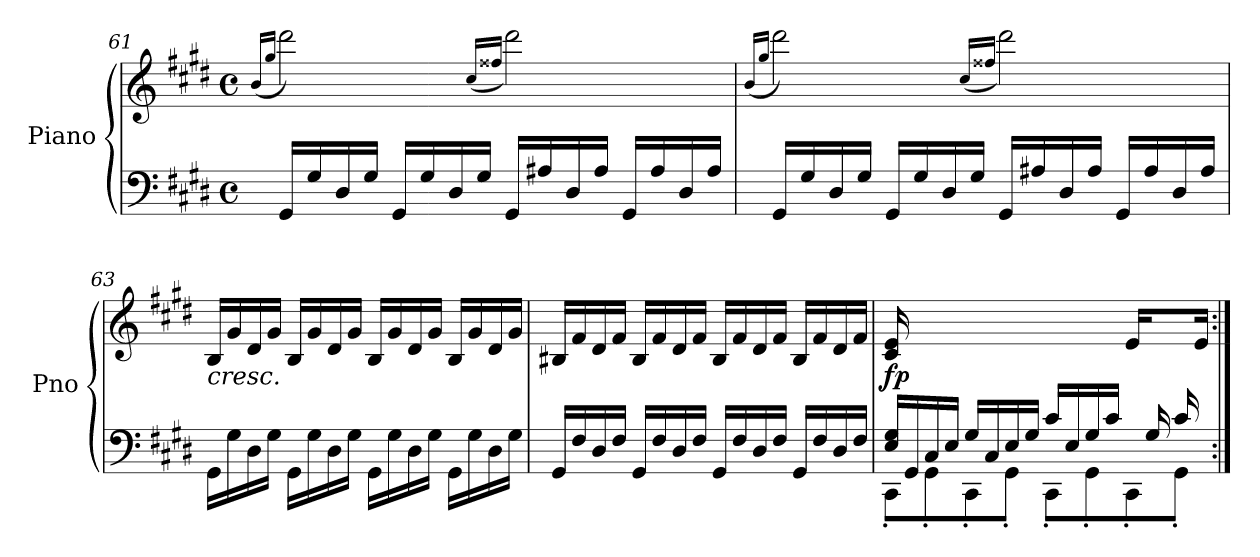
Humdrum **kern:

**kern	**kern	**dynam
*part1	*part1	*part1
*staff2	*staff1	*staff1/2
*I"Piano	*	*
*I'Pno	*	*
*clefF4	*clefG2	*
*k[f#c#g#d#]	*k[f#c#g#d#]	*
*M4/4	*M4/4	*
*met(c)	*met(c)	*
=61	=61	=61
.	(<16qb/LL	.
.	16qgg#/JJ	.
16GG#/LL	2ddd#\)	.
16G#/	.	.
16D#/	.	.
16G#/JJ	.	.
16GG#/LL	.	.
16G#/	.	.
16D#/	.	.
16G#/JJ	.	.
.	(<16qcc#/LL	.
.	16qff##X/JJ	.
16GG#/LL	2ddd#\)	.
16A#X/	.	.
16D#/	.	.
16A#/JJ	.	.
16GG#/LL	.	.
16A#/	.	.
16D#/	.	.
16A#/JJ	.	.
!!LO:LB:g=z
=62	=62	=62
.	(<16qb/LL	.
.	16qgg#/JJ	.
16GG#/LL	2ddd#\)	.
16G#/	.	.
16D#/	.	.
16G#/JJ	.	.
16GG#/LL	.	.
16G#/	.	.
16D#/	.	.
16G#/JJ	.	.
.	(<16qcc#/LL	.
.	16qff##X/JJ	.
16GG#/LL	2ddd#\)	.
16A#X/	.	.
16D#/	.	.
16A#/JJ	.	.
16GG#/LL	.	.
16A#/	.	.
16D#/	.	.
16A#/JJ	.	.
=63	=63	=63
!	!LO:TX:b:i:t=cresc.	!
16GG#\LL	16B/LL	.
16G#\	16g#/	.
16D#\	16d#/	.
16G#\JJ	16g#/JJ	.
16GG#\LL	16B/LL	.
16G#\	16g#/	.
16D#\	16d#/	.
16G#\JJ	16g#/JJ	.
16GG#\LL	16B/LL	.
16G#\	16g#/	.
16D#\	16d#/	.
16G#\JJ	16g#/JJ	.
16GG#\LL	16B/LL	.
16G#\	16g#/	.
16D#\	16d#/	.
16G#\JJ	16g#/JJ	.
=64	=64	=64
16GG#/LL	16B#X/LL	.
16F#/	16f#/	.
16D#/	16d#/	.
16F#/JJ	16f#/JJ	.
16GG#/LL	16B#/LL	.
16F#/	16f#/	.
16D#/	16d#/	.
16F#/JJ	16f#/JJ	.
16GG#/LL	16B#/LL	.
16F#/	16f#/	.
16D#/	16d#/	.
16F#/JJ	16f#/JJ	.
16GG#/LL	16B#/LL	.
16F#/	16f#/	.
16D#/	16d#/	.
16F#/JJ	16f#/JJ	.
!!LO:LB:g=z
=65	=65	=65
*^	*^	*
!	!	!	!	!LO:DY:b
16E\ 16G#\LL	8CC#'\L	2.ryy	16c#/ 16e/	fp
16GG#/	.	.	2...ryy	.
16C#/	8GG#'\	.	.	.
16E\JJ	.	.	.	.
16G#/LL	8CC#'\	.	.	.
16C#/	.	.	.	.
16E/	8GG#'\J	.	.	.
16G#/JJ	.	.	.	.
16c#/LL	8CC#'\L	.	.	.
16E/	.	.	.	.
16G#/	8GG#'\	.	.	.
16c#/JJ	.	.	.	.
16ryy	8CC#'\	16e/LL	.	.
16G#/	.	8ryy	.	.
16c#/	8GG#'\J	.	.	.
16ryy	.	16e/JJ	.	.
*v	*v	*	*	*
*	*v	*v	*
=:|!	=:|!	=:|!
*-	*-	*-
